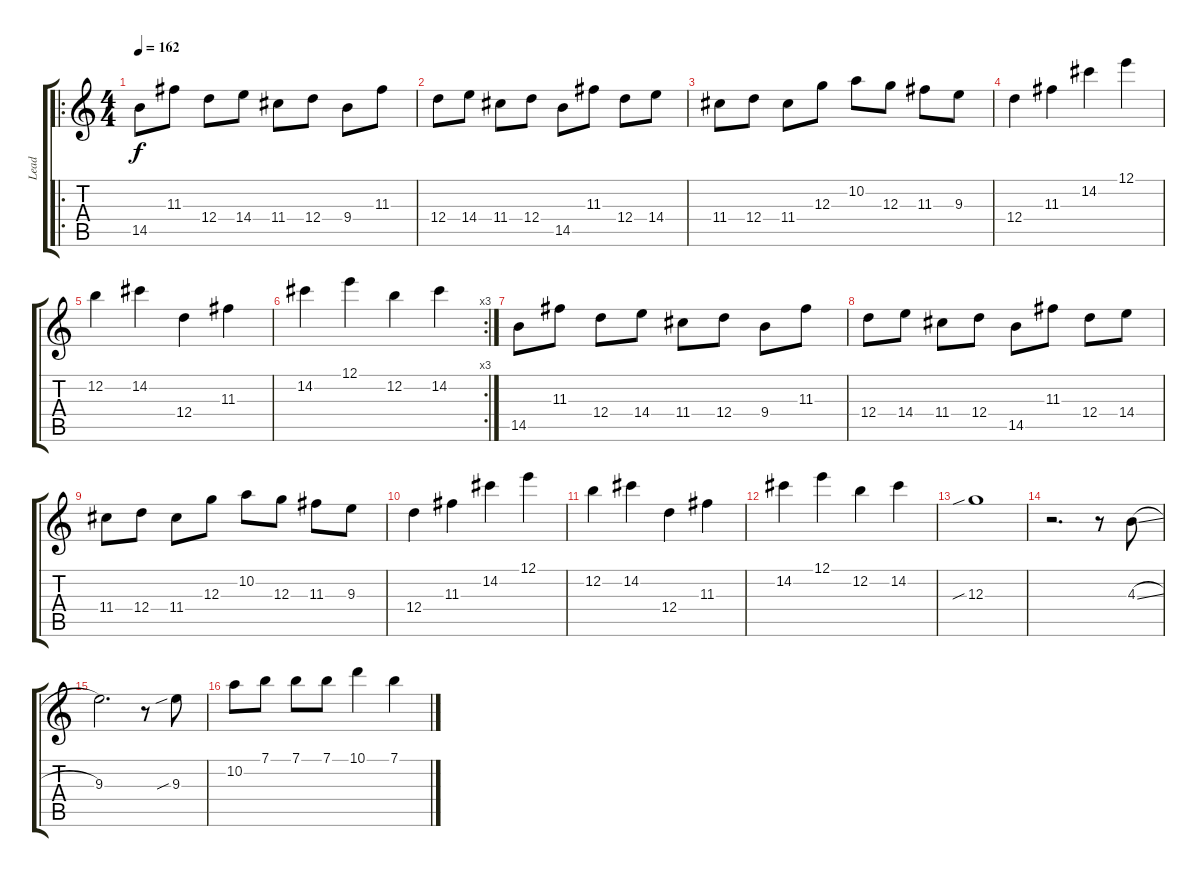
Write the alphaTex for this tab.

\track ("Lead" "Lead") {instrument acousticguitarsteel}
\staff {score tabs}
\tuning (E4 B3 G3 D3 A2 E2) {hide}
\ro
\ts (4 4)
\tempo 162
\clef g2
\ks c
14.5.8{dy f} 11.3.8 12.4.8 14.4.8 11.4.8 12.4.8 9.4.8 11.3.8 |
12.4.8 14.4.8 11.4.8 12.4.8 14.5.8 11.3.8 12.4.8 14.4.8 |
11.4.8 12.4.8 11.4.8 12.3.8 10.2.8 12.3.8 11.3.8 9.3.8 |
12.4.4 11.3.4 14.2.4 12.1.4 |
12.2.4 14.2.4 12.4.4 11.3.4 |
\rc 3
14.2.4 12.1.4 12.2.4 14.2.4 |
14.5.8 11.3.8 12.4.8 14.4.8 11.4.8 12.4.8 9.4.8 11.3.8 |
12.4.8 14.4.8 11.4.8 12.4.8 14.5.8 11.3.8 12.4.8 14.4.8 |
11.4.8 12.4.8 11.4.8 12.3.8 10.2.8 12.3.8 11.3.8 9.3.8 |
12.4.4 11.3.4 14.2.4 12.1.4 |
12.2.4 14.2.4 12.4.4 11.3.4 |
14.2.4 12.1.4 12.2.4 14.2.4 |
12.3{sib}.1 |
r.2{d} r.8 4.3{sl}.8 |
9.3.2{d} r.8 9.3{sib}.8 |
10.2.8 7.1.8 7.1.8 7.1.8 10.1.4 7.1{sl}.4
